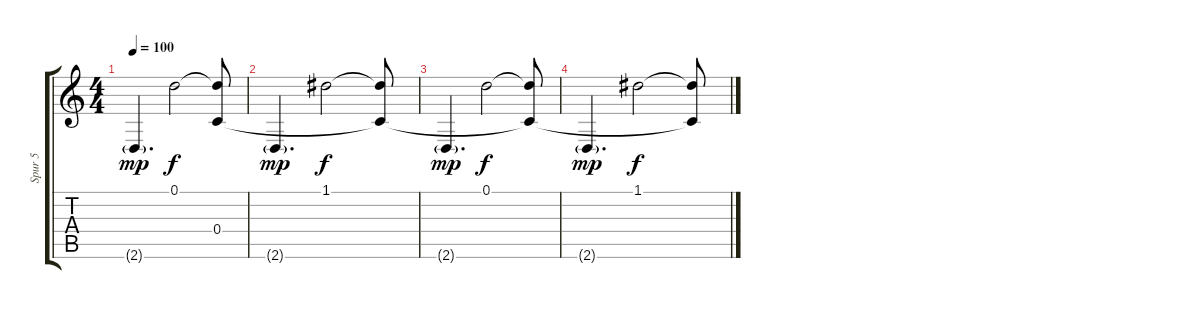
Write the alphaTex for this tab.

\track ("Spur 5" "Spur 5") {instrument electricguitarclean}
\staff {score tabs}
\tuning (D4 A3 F3 C3 G2 C2) {hide}
\ts (4 4)
\tempo 100
\clef g2
\ks c
2.6{g}.4{d dy mp} 0.1.2{dy f} (0.1{t} 0.4{t}).8 |
2.6{g}.4{d dy mp} 1.1.2{dy f} (1.1{t} 0.4{t}).8 |
2.6{g}.4{d dy mp} 0.1.2{dy f} (0.1{t} 0.4{t}).8 |
2.6{g}.4{d dy mp} 1.1.2{dy f} (1.1{t} 0.4{t}).8
